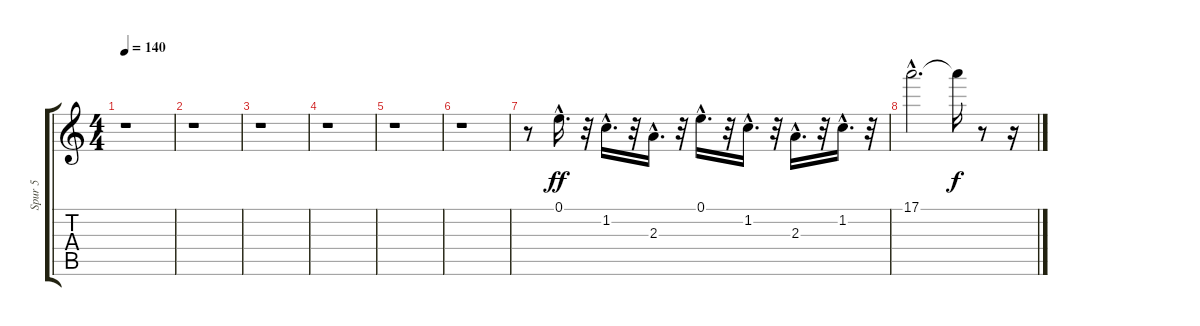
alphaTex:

\track ("Spur 5" "Spur 5") {instrument overdrivenguitar}
\staff {score tabs}
\tuning (E4 B3 G3 D3 A2 E2) {hide}
\ts (4 4)
\tempo 140
\clef g2
\ks c
r.1{dy ff} |
r.1 |
r.1 |
r.1 |
r.1 |
r.1 |
r.8 0.1{hac}.16{d} r.32 1.2{hac}.16{d} r.32 2.3{hac}.16{d} r.32 0.1{hac}.16{d} r.32 1.2{hac}.16{d} r.32 2.3{hac}.16{d} r.32 1.2{hac}.16{d} r.32 |
17.1{hac}.2{d} 17.1{t}.16{dy f} r.8 r.16
